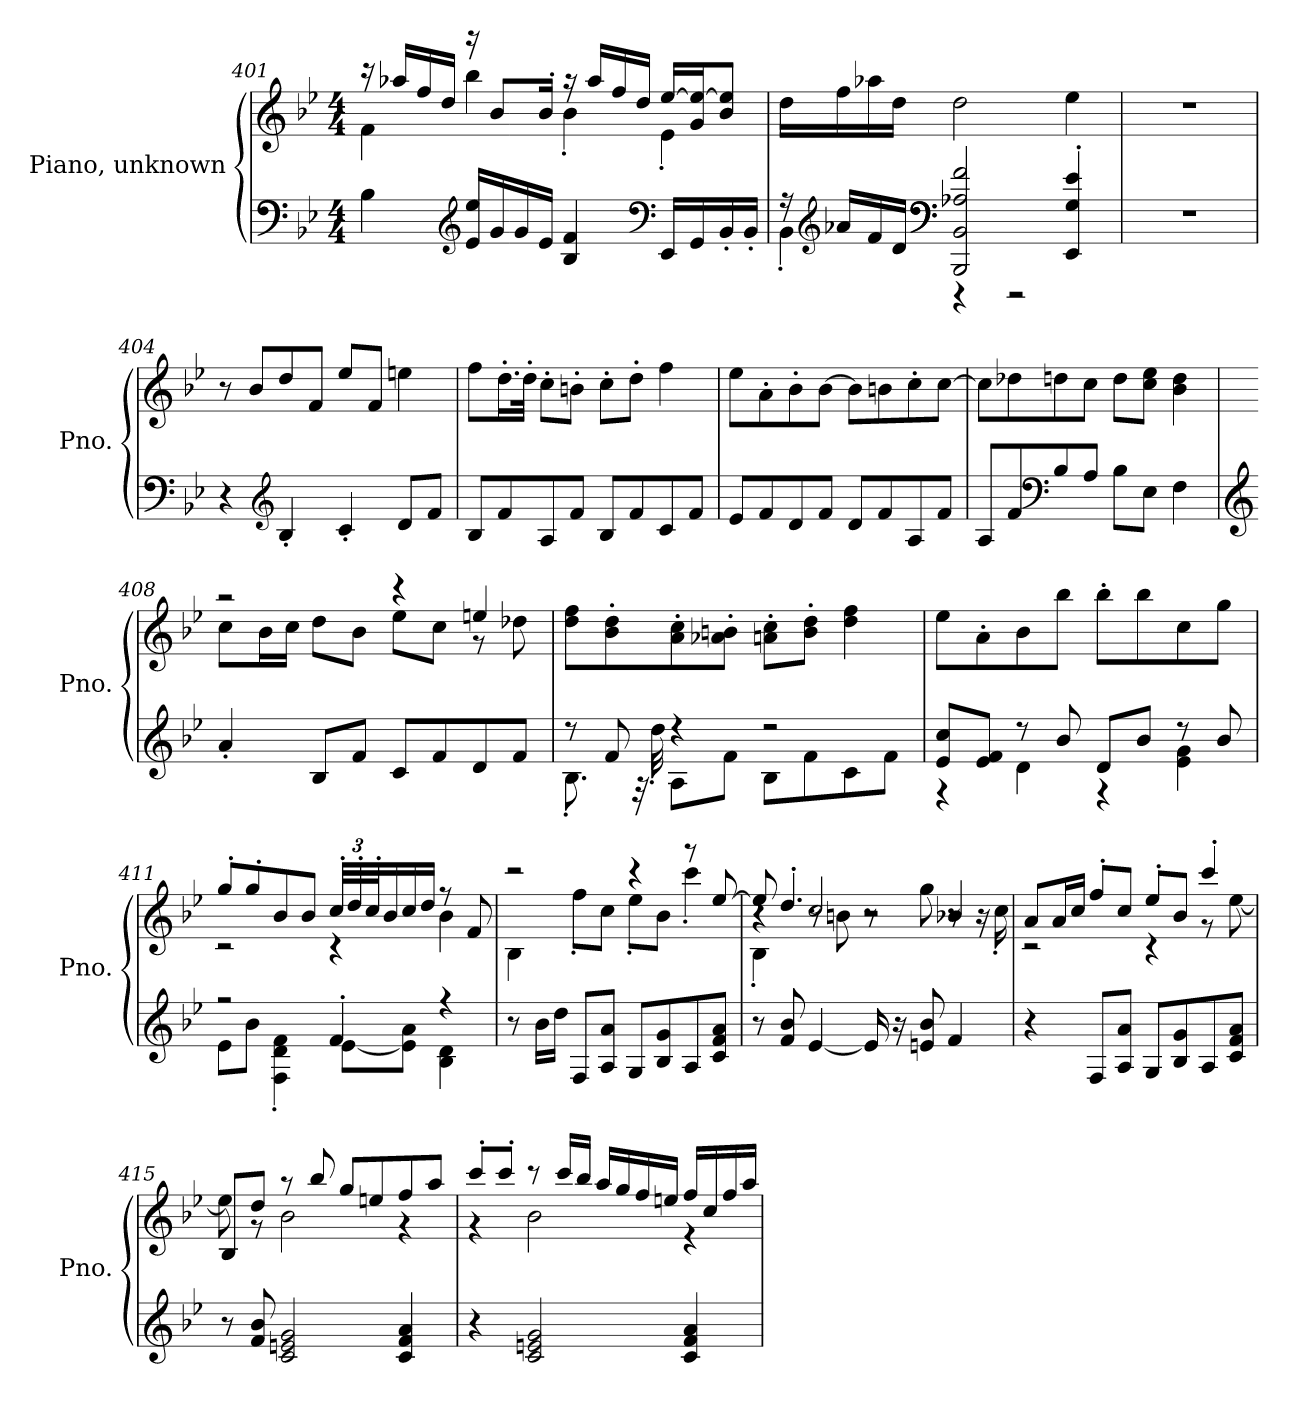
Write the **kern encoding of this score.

**kern	**kern
*part1	*part1
*staff2	*staff1
*I"Piano, unknown	*
*I'Pno.	*
*clefF4	*clefG2
*k[b-e-]	*k[b-e-]
*M4/4	*M4/4
=401	=401
*	*^
4B-\	16r	4f\
.	16aa-X/LL	.
.	16ff/	.
.	16dd/JJ	.
*clefG2	*	*
16e-/ 16ee-/LL	16r	4bb-\
16g/	8b-/L	.
16g/	.	.
16e-/JJ	16b-'/Jk	.
4B-/ 4f/	16r	4b-'\
.	16aa-/LL	.
.	16ff/	.
.	16dd/JJ	.
*clefF4	*	*
16EE-/LL	[16ee-/LL	4e-'\
16GG/	16g/ 16ee-/_J	.
16BB-'/	8b-/ 8ee-/]J	.
16BB-'/JJ	.	.
*	*v	*v
!!LO:LB:g=z
=402	=402
*^	*
16r	4BB-'\	16dd\LL
*clefG2	*	*
16a-X/LL	.	16ff\
16f/	.	16aa-X\
16d/JJ	.	16dd\JJ
*clefF4	*	*
2BBB-/ 2BB-/ 2A-X/ 2f/	4r	2dd\
.	2r	.
4EE-/' 4G/' 4e-/'	.	4ee-\
*v	*v	*
=403	=403
1r	1r
=404	=404
4r	8r
.	8b-/L
*clefG2	*
4B-'/	8dd/
.	8f/J
4c'/	8ee-/L
.	8f/J
8d/L	4een\
8f/J	.
=405	=405
8B-/L	8ff\L
8f/	16.dd'\L
.	32dd'\JJk
8A/	8cc'\L
8f/J	8bn'\J
8B-/L	8cc'\L
8f/	8dd'\J
8c/	4ff\
8f/J	.
!!LO:PB:g=z
=406	=406
8e-/L	8ee-\L
8f/	8a'\
8d/	8b-'\
8f/J	[8b-\J
8d/L	8b-\L]
8f/	8bn\
8A/	8cc'\
8f/J	[8cc\J
=407	=407
8A/L	8cc\L]
8f/	8dd-X\
*clefF4	*
8B-/	8ddn\
8A/J	8cc\J
8B-\L	8dd\L
8E-\J	8cc\ 8ee-\J
4F\	4b-\ 4dd\
=408	=408
*clefG2	*
*	*^
4a'/	2r	8cc\L
.	.	16b-\L
.	.	16cc\JJ
8B-/L	.	8dd\L
8f/J	.	8b-\J
8c/L	4r	8ee-\L
8f/	.	8cc\J
8d/	4een/	8r
8f/J	.	8dd-X\
*	*v	*v
=409	=409
*^	*
8r	8.B-'\	8dd\ 8ff\L
8f/	.	8b-\' 8dd\'
.	32r	.
.	32dd'\	.
4r	8A\L	8a\' 8cc\'
.	8f\J	8a-X\' 8bn\'J
2r	8B-\L	8an\' 8cc\'L
.	8f\	8b\' 8dd\'J
.	8c\	4dd\ 4ff\
.	8f\J	.
!!LO:LB:g=z
=410	=410	=410
8e-/ 8cc/L	4r	8ee-\L
8e-/ 8f/J	.	8a'\
8r	4d\	8b-\
8b-/	.	8bb-\J
8d/L	4r	8bb-'\L
8b-/J	.	8bb-\
8r	4e-\ 4g\	8cc\
8b-/	.	8gg\J
=411	=411	=411
*	*	*^
2r	8e-\L	8gg'/L	2r
.	8b-\J	8gg'/	.
.	4F\' 4d\' 4f\'	8b-/	.
.	.	8b-/J	.
*	*	*Xbrackettup	*
4f'/	[8e-\L	48cc'/LLL	4r
.	.	48dd'/	.
.	.	48cc'/J	.
.	.	16b-/	.
.	8e-\] 8a\J	16cc/	.
.	.	16dd/JJ	.
4r	4B-\ 4d\	8r	4b-\
.	.	8f/	.
*v	*v	*	*
=412	=412	=412
8r	2r	4B-\
16b-\LL	.	.
16dd\JJ	.	.
8F/L	.	8ff'\L
8A/ 8a/J	.	8cc\J
8G/L	4r	8ee-'\L
8B-/ 8g/	.	8b-\J
8A/	8r	4ccc'\
8c/ 8f/ 8a/J	[8ee-/	.
!!LO:LB:g=z
=413	=413	=413
*	*	*^
8r	8ee-/]	4B-'\	4r
8f/ 8b-/	4.dd'/	.	.
[4e-/	.	8r	2cc/
.	.	8bn\	.
16e-/]	2r	8r	.
16r	.	.	.
8en/ 8b-/	.	8gg\	.
4f/	.	8r	4b-X/
.	.	16r	.
.	.	16cc'\	.
*	*	*v	*v
=414	=414	=414
4r	8a/L	2r
.	16a/L	.
.	16cc/JJ	.
8F/L	8ff'/L	.
8A/ 8a/J	8cc/J	.
8G/L	8ee-'/L	4r
8B-/ 8g/	8b-/J	.
8A/	4ccc'/	8r
8c/ 8f/ 8a/J	.	[8ee-\
=415	=415	=415
8r	8B-/L	8ee-\]
8f/ 8b-/	8dd/J	8r
2c/ 2en/ 2g/	8r	2b-\
.	8bb-/	.
.	8gg/L	.
.	8een/	.
4c/ 4f/ 4a/	8ff/	4r
.	8aa/J	.
!!LO:LB:g=z	!!
=416	=416	=416
4r	8ccc'/L	4r
.	8ccc'/J	.
2c/ 2en/ 2g/	8r	2b-\
.	16ccc/LL	.
.	16bb-/JJ	.
.	16aa/LL	.
.	16gg/	.
.	16ff/	.
.	16een/JJ	.
4c/ 4f/ 4a/	16ff/LL	4r
.	16cc/	.
.	16ff/	.
.	16aa/JJ	.
*	*v	*v
=	=
*-	*-
